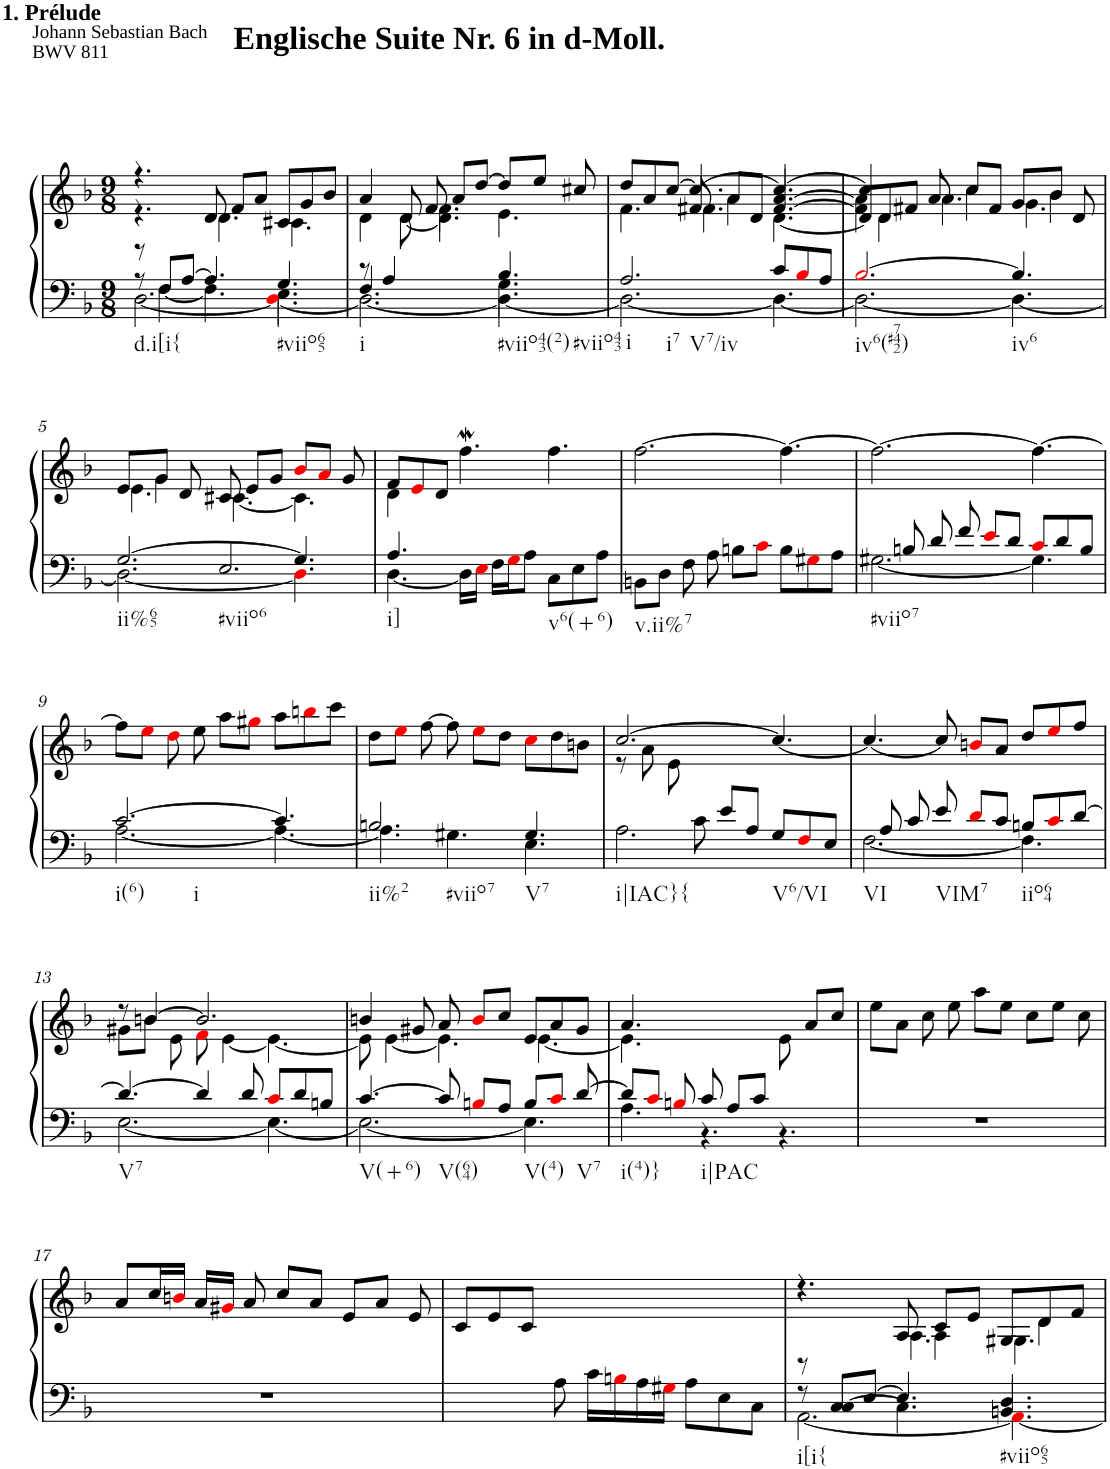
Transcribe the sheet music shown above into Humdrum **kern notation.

**kern	**kern
*part1	*part1
*staff2	*staff1
*I"Midi_2	*
*clefF4	*clefG2
*k[b-]	*k[b-]
*F:	*F:
*M9/8	*M9/8
=1	=1
*^	*^
*	*^	*	*^
!	!	!	!LO:TX:a:t=Johann Sebastian Bach	!	!
!	!	!	!LO:TX:a:t=BWV 811	!	!
!LO:TX:b:t=d.i[i{	!	!	!	!	!
8r	8r	[2.D\	4.r	4.r	1ryy
8F/L	[4F\	.	.	.	.
[8A/J	.	.	.	.	.
!	!	!	!LO:TX:a:B:t=1. Prélude	!	!
4.A/]	4.F\]	.	8d/	4.d\	.
.	.	.	8f/L	.	.
.	.	.	8a/J	.	.
!LO:TX:b:t=#viio65	!	!	!	!	!
4.G/	4.E\	4.Di\_	8c#X/L	4.c#\	.
.	.	.	8g/	.	.
.	.	.	8b-/J	.	8ryy
=2	=2	=2	=2	=2	=2
!	!	!	!LO:TX:a:B:t=Englische Suite Nr. 6 in d-Moll.	!	!
!LO:TX:b:t=i	!	!	!	!	!
8r	4.F/	2.D\_	4a/	4d\	4.ryy
4A/	.	.	.	.	.
.	.	.	8d/	[8d\	.
4.ryy	4.ryy	.	8f/	4.d\]	4.f\
.	.	.	8a/L	.	.
.	.	.	[8dd/J	.	.
!LO:TX:b:t=#viio43(2)	!	!	!	!	!
!LO:TX:b:t=#viio43	!	!	!	!	!
4.B-/	4.G\	4.D\_	8dd/L]	4.e\	4.ryy
.	.	.	8ee/J	.	.
.	.	.	8cc#X/	.	.
=3	=3	=3	=3	=3	=3
*	*	*	*	*	*^
!LO:TX:b:t=i	!	!	!	!	!	!
!LO:TX:b:t=i7	!	!	!	!	!	!
!LO:TX:b:t=V7/iv	!	!	!	!	!	!
2.A/	4.ryy	2.D\_	8dd/L	4.f\	4.ryy	2ryy
.	.	.	8a/	.	.	.
.	.	.	[8cc/J	.	.	.
.	8ryy	.	4.cc/_	4.f#X\	8f#/	.
.	4ryy	.	.	.	8a/L	4a\
.	.	.	.	.	8d/J	.
8c/L	4.ryy	4.D\_	4.cc/_	[4.f#/ [4.a/	[4.d\	4.ryy
8B-i/	.	.	.	.	.	.
8A/J	.	.	.	.	.	.
=4	=4	=4	=4	=4	=4	=4
!LO:TX:b:t=iv6(#742)	!	!	!	!	!	!
[2.B-i/	8ryy	2.D\_	4cc/]	4f#\] 4a\]	8d/L]	8ryy
.	4ryy	.	.	.	8d/	4d\
.	.	.	8ryy	8ryy	8f#X/J	.
.	4.ryy	.	8a/	4.a\	8ryy	2.ryy
.	.	.	8cc/L	.	4cc\	.
.	.	.	8f#/J	.	.	.
!LO:TX:b:t=iv6	!	!	!	!	!	!
4.B-/]	4.ryy	4.D\_	8g/L	4.g\	8ryy	.
.	.	.	8b-/J	.	4b-\	.
.	.	.	8d/	.	.	.
*	*	*	*	*	*v	*v
!!LO:LB:g=z
=5	=5	=5	=5	=5	=5
!LO:TX:b:t=ii%65	!	!	!	!	!
!LO:TX:b:t=#viio6	!	!	!	!	!
[2.G/	4.ryy	2.D\_	8e/L	4.e\	8ryy
.	.	.	8g/J	.	4g\
.	.	.	8d/	.	.
.	2.E/	.	8c#X/	[4.c#\	4.ryy
.	.	.	8e/L	.	.
.	.	.	8g/J	.	.
4.G/]	.	4.Di\]	8b-i/L	4.c#\]	4.ryy
.	.	.	8ai/J	.	.
.	.	.	8g/	.	.
=6	=6	=6	=6	=6	=6
!LO:TX:b:t=i]	!	!	!	!	!
4.A/	[4.D\	1ryy	8f/L	4d\	1ryy
.	.	.	8ei/	.	.
.	.	.	8d/J	8ryy	.
!LO:TX:b:t=v6(+6)	!	!	!	!	!
2.ryy	16D\LL]	.	4.ffw\	4.ryy	.
.	16Ei\JJ	.	.	.	.
.	16F\LL	.	.	.	.
.	16Gi\J	.	.	.	.
.	8A\J	.	.	.	.
.	8C\L	.	4.ff\	4.ryy	.
.	8E\	.	.	.	.
.	8A\J	8ryy	.	.	8ryy
=7	=7	=7	=7	=7	=7
!LO:TX:b:t=v.ii%7	!	!	!	!	!
*	*v	*v	*	*	*
*	*	*	*v	*v
1ryy	8BBn\L	[2.ff\	1ryy
.	8D\J	.	.
.	8F\	.	.
.	8A\	.	.
.	8Bn\L	.	.
.	8ci\J	.	.
.	8B\L	4.ff\_	.
.	8G#Xi\	.	.
8ryy	8A\J	.	8ryy
=8	=8	=8	=8
!LO:TX:b:t=#viio7	!	!	!
8ryy	[2.G#X\	2.ff\_	1ryy
8Bn/	.	.	.
8d/	.	.	.
8f/	.	.	.
8ei/L	.	.	.
8d/J	.	.	.
8ci/L	4.G#\]	4.ff\_	.
8d/	.	.	.
8B/J	.	.	8ryy
!!LO:LB:g=z	!!
=9	=9	=9	=9
!LO:TX:b:t=i(6)	!	!	!
!LO:TX:b:t=i	!	!	!
[2.c/	[2.A\	8ff\L]	1ryy
.	.	8eei\J	.
.	.	8ddi\	.
.	.	8ee\	.
.	.	8aa\L	.
.	.	8gg#Xi\J	.
4.c/]	4.A\_	8aa\L	.
.	.	8bbni\	.
.	.	8ccc\J	8ryy
=10	=10	=10	=10
!LO:TX:b:t=ii%2	!	!	!
!LO:TX:b:t=#viio7	!	!	!
2.Bn/	4.A\]	8dd\L	1ryy
.	.	8eei\J	.
.	.	[8ff\	.
.	4.G#X\	8ff\]	.
.	.	8eei\L	.
.	.	8dd\J	.
!LO:TX:b:t=V7	!	!	!
4.G#/	4.E\	8cci\L	.
.	.	8dd\	.
.	.	8bn\J	8ryy
=11	=11	=11	=11
*	*^	*	*
!LO:TX:b:t=i|IAC}{	!	!	!	!
4.ryy	2.ryy	2.A\	[2.cc/	8r
.	.	.	.	8a\
.	.	.	.	8e\
8c\	.	.	.	4.ryy
8e/L	.	.	.	.
8A/J	.	.	.	.
!LO:TX:b:t=V6/VI	!	!	!	!
4.ryy	8G/L	4.ryy	4.cc/_	4.ryy
.	8Fi/	.	.	.
.	8E/J	.	.	.
*	*v	*v	*	*
=12	=12	=12	=12
!LO:TX:b:t=VI	!	!	!
8ryy	[2.F\	4.cc/_	1ryy
8A/	.	.	.
8c/	.	.	.
!LO:TX:b:t=VIM7	!	!	!
8e/	.	8cc/]	.
8di/L	.	8bni/L	.
8c/J	.	8a/J	.
!LO:TX:b:t=iio64	!	!	!
8Bn/L	4.F\]	8dd/L	.
8ci/	.	8eei/	.
[8d/J	.	8ff/J	8ryy
!!LO:LB:g=z	!!
=13	=13	=13	=13
!LO:TX:b:t=V7	!	!	!
4.d/_	[2.E\	8r	8g#X\L
.	.	[4bn/	8b\J
.	.	.	8e\
4d/]	.	2.b/]	8fi\
.	.	.	[4e\
8d/	.	.	.
8ci/L	4.E\_	.	4.e\_
8d/	.	.	.
8Bn/J	.	.	.
=14	=14	=14	=14
!LO:TX:b:t=V(+6)	!	!	!
[4.c/	2.E\_	4bn/	8e\]
.	.	.	[4e\
.	.	8g#X/	.
!LO:TX:b:t=V(64)	!	!	!
8c/]	.	8a/	4.e\]
8Bni/L	.	8bi/L	.
8A/J	.	8cc/J	.
!LO:TX:b:t=V(4)	!	!	!
8B/L	4.E\]	8e/L	[4.e\
8ci/J	.	8a/	.
!LO:TX:b:t=V7	!	!	!
[8d/	.	8g#/J	.
=15	=15	=15	=15
!LO:TX:b:t=i(4)}	!	!	!
8d/L]	4.A\	4.a/	4.e\]
8ci/J	.	.	.
8Bni/	.	.	.
!LO:TX:b:t=i|PAC	!	!	!
8c/	4.r	2ryy	4.ryy
8A/L	.	.	.
8c/J	.	.	.
4.ryy	4.r	.	8e\
.	.	8a/L	4ryy
.	.	8cc/J	.
*v	*v	*	*
*	*v	*v
=16	=16
8%9r	8ee\L
.	8a\J
.	8cc\
.	8ee\
.	8aa\L
.	8ee\J
.	8cc\L
.	8ee\J
.	8cc\
!!LO:LB:g=z
=17	=17
8%9r	8a/L
.	16cc/L
.	16bni/JJ
.	16a/LL
.	16g#Xi/JJ
.	8a/
.	8cc/L
.	8a/J
.	8e/L
.	8a/J
.	8e/
=18	=18
4.ryy	8c/L
.	8e/
.	8c/J
8A\	2.ryy
16c\LL	.
16Bni\	.
16A\	.
16G#Xi\JJ	.
8A\L	.
8E\	.
8C\J	.
=19	=19
*^	*^
*	*^	*	*^
!LO:TX:b:t=i[i{	!	!	!	!	!
8r	8r	[2.AA\	4.r	4ryy	4.r
8C/L	[4C/	.	.	.	.
[8E/J	.	.	.	4ryy	.
4.E/]	4.C\]	.	8A/	.	4.A\
.	.	.	8c/L	4A\	.
.	.	.	8e/J	.	.
!LO:TX:b:t=#viio65	!	!	!	!	!
4.D/	4.BBn/	4.AAi\_	8G#X/L	8ryy	4.G#\
.	.	.	8d/	4d\	.
.	.	.	8f/J	.	.
*v	*v	*v	*	*	*
*	*v	*v	*v
=	=
*-	*-
